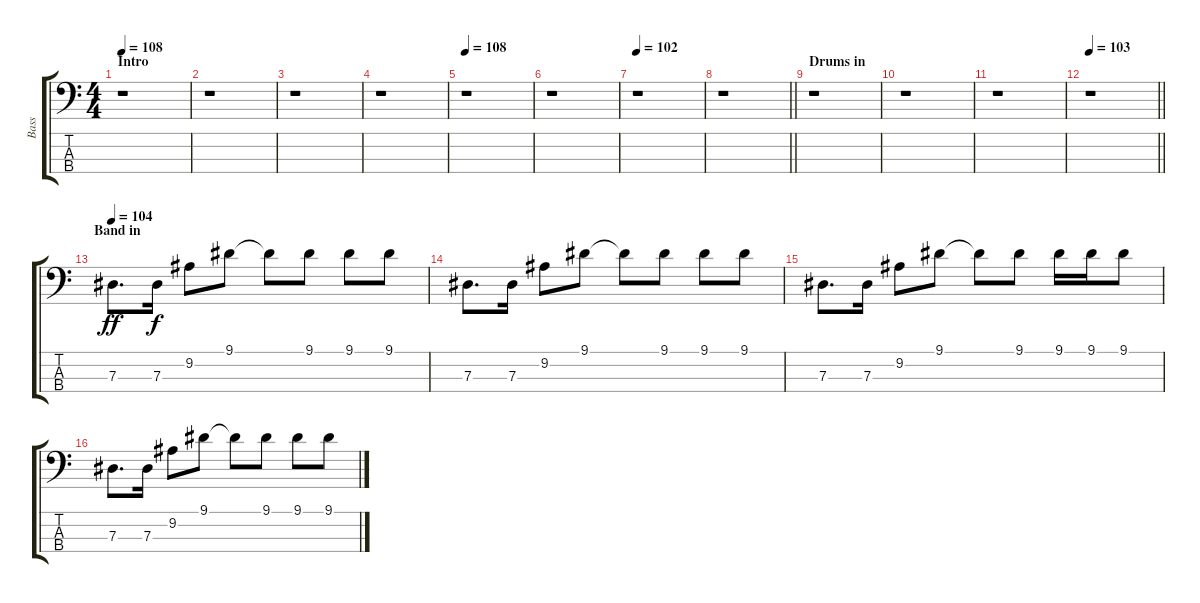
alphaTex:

\track ("Bass" "Bass") {instrument electricbassfinger}
\staff {score tabs}
\tuning (Gb2 Db2 Ab1 Eb1) {hide}
\ts (4 4)
\section ("" "Intro")
\tempo 108
\clef f4
\ks c
r.1{dy ff instrument electricbassfinger} |
r.1 |
r.1 |
r.1 |
\tempo 108
r.1 |
r.1 |
\tempo 102
r.1 |
\barLineRight lightlight
r.1 |
\section ("" "Drums in")
r.1 |
r.1 |
r.1 |
\tempo 103
\barLineRight lightlight
r.1 |
\section ("" "Band in")
\tempo 104
7.3.8{d} 7.3.16{dy f} 9.2.8 9.1.8 9.1{t}.8 9.1.8 9.1.8 9.1.8 |
7.3.8{d} 7.3.16 9.2.8 9.1.8 9.1{t}.8 9.1.8 9.1.8 9.1.8 |
7.3.8{d} 7.3.16 9.2.8 9.1.8 9.1{t}.8 9.1.8 9.1.16 9.1.16 9.1.8 |
7.3.8{d} 7.3.16 9.2.8 9.1.8 9.1{t}.8 9.1.8 9.1.8 9.1.8
